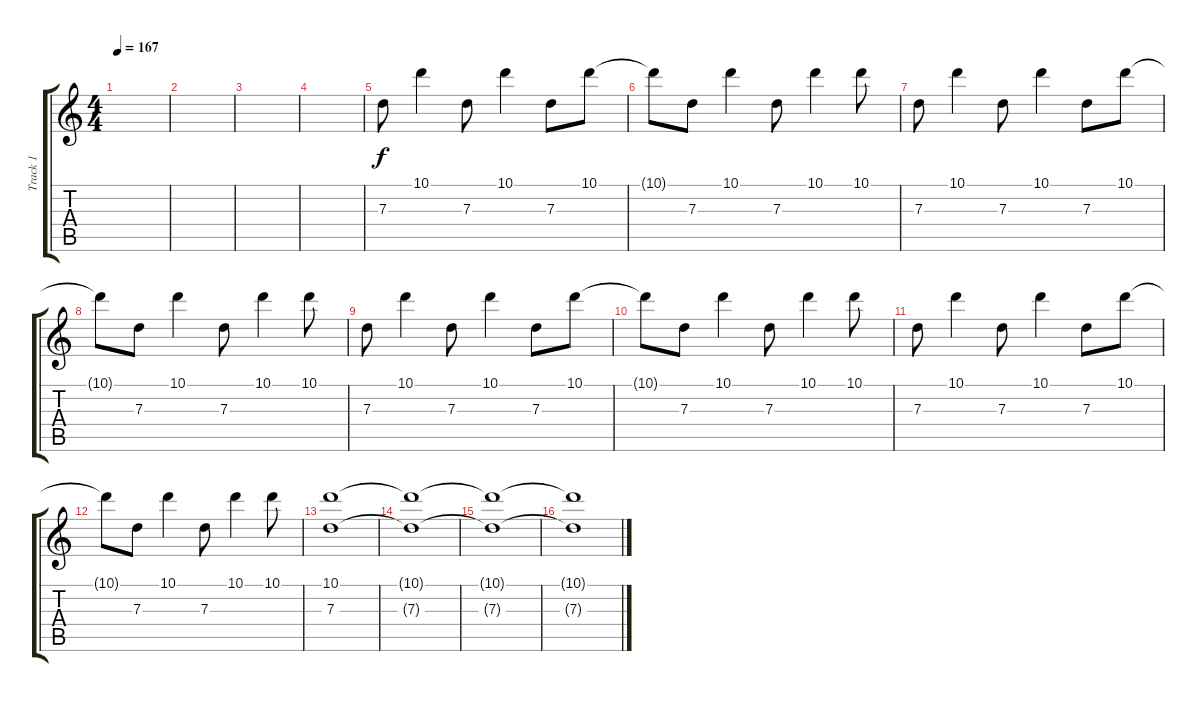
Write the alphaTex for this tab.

\track ("Track 1" "Track 1") {instrument overdrivenguitar}
\staff {score tabs}
\tuning (E4 B3 G3 D3 A2 E2) {hide}
\ts (4 4)
\tempo 167
\clef g2
\ks c
|
|
|
|
7.3.8 10.1.4 7.3.8 10.1.4 7.3.8 10.1.8 |
10.1{t}.8 7.3.8 10.1.4 7.3.8 10.1.4 10.1.8 |
7.3.8 10.1.4 7.3.8 10.1.4 7.3.8 10.1.8 |
10.1{t}.8 7.3.8 10.1.4 7.3.8 10.1.4 10.1.8 |
7.3.8 10.1.4 7.3.8 10.1.4 7.3.8 10.1.8 |
10.1{t}.8 7.3.8 10.1.4 7.3.8 10.1.4 10.1.8 |
7.3.8 10.1.4 7.3.8 10.1.4 7.3.8 10.1.8 |
10.1{t}.8 7.3.8 10.1.4 7.3.8 10.1.4 10.1.8 |
(10.1 7.3).1{volume 0} |
(10.1{t} 7.3{t}).1 |
(10.1{t} 7.3{t}).1 |
(10.1{t} 7.3{t}).1
